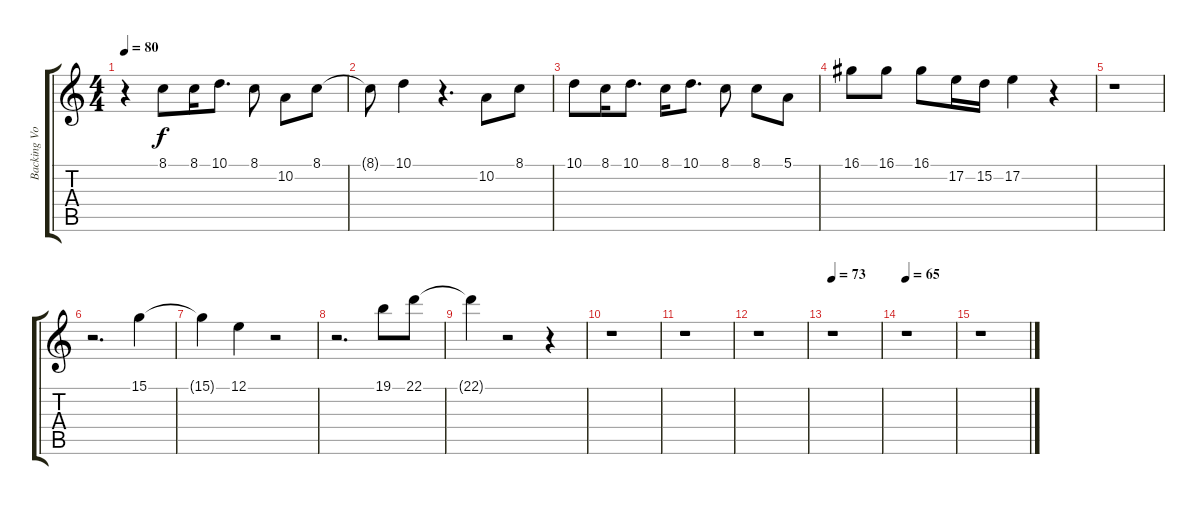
\track ("Backing Vocal" "Backing Vo") {instrument pad8sweep}
\staff {score tabs}
\tuning (E4 B3 G3 D3 A2 E2) {hide}
\ts (4 4)
\tempo 80
\clef g2
\ks c
r.4{dy f} 8.1.8 8.1.16 10.1.8{d} 8.1.8 10.2.8 8.1.8 |
8.1{t}.8 10.1.4 r.4{d} 10.2.8 8.1.8 |
10.1.8 8.1.16 10.1.8{d} 8.1.16 10.1.8{d} 8.1.8 8.1.8 5.1.8 |
16.1.8 16.1.8 16.1.8 17.2.16 15.2.16 17.2.4 r.4 |
r.1 |
r.2{d} 15.1.4 |
15.1{t}.4 12.1.4 r.2 |
r.2{d} 19.1.8 22.1.8 |
22.1{t}.4 r.2 r.4 |
r.1 |
r.1 |
r.1 |
\tempo 73
r.1 |
\tempo 65
r.1 |
r.1
